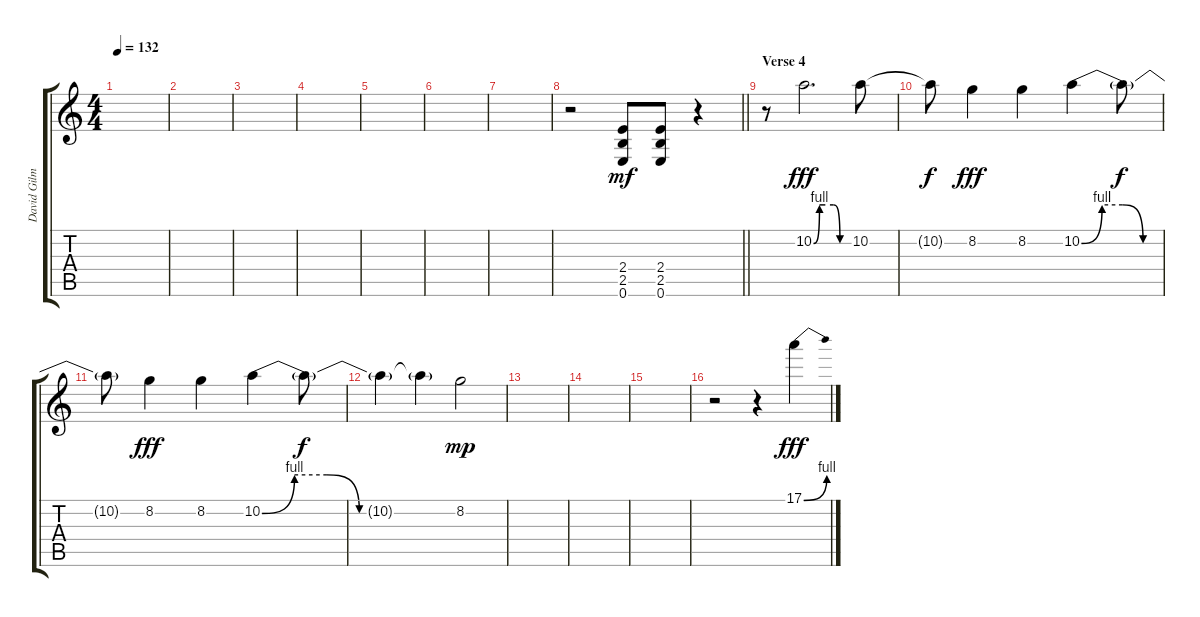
\track ("David Gilmour - Solo" "David Gilm") {instrument overdrivenguitar}
\staff {score tabs}
\tuning (E4 B3 G3 D3 A2 E2) {hide}
\ts (4 4)
\tempo 132
\clef g2
\ks c
|
|
|
|
|
|
|
\barLineRight lightlight
r.2 (2.4 2.5 0.6).8{dy mf} (2.4 2.5 0.6).8 r.4 |
\section ("" "Verse 4")
r.8 10.2{be (custom 0 0 10 4 20 4 34 4 45 0 60 0)}.2{d dy fff} 10.2.8 |
10.2{t}.8{dy f} 8.2.4{dy fff} 8.2.4 10.2{be (custom 0 0 15 4 30 4 45 0 60 0)}.4 10.2{t}.8{dy f} |
10.2{t}.8 8.2.4{dy fff} 8.2.4 10.2{be (custom 0 0 10 4 20 4 30 0 60 0)}.4 10.2{t}.8{dy f} |
10.2{t}.4 10.2{t}.4 8.2.2{dy mp} |
|
|
|
r.2 r.4 17.1{be (bend 0 0 60 4)}.4{dy fff}
